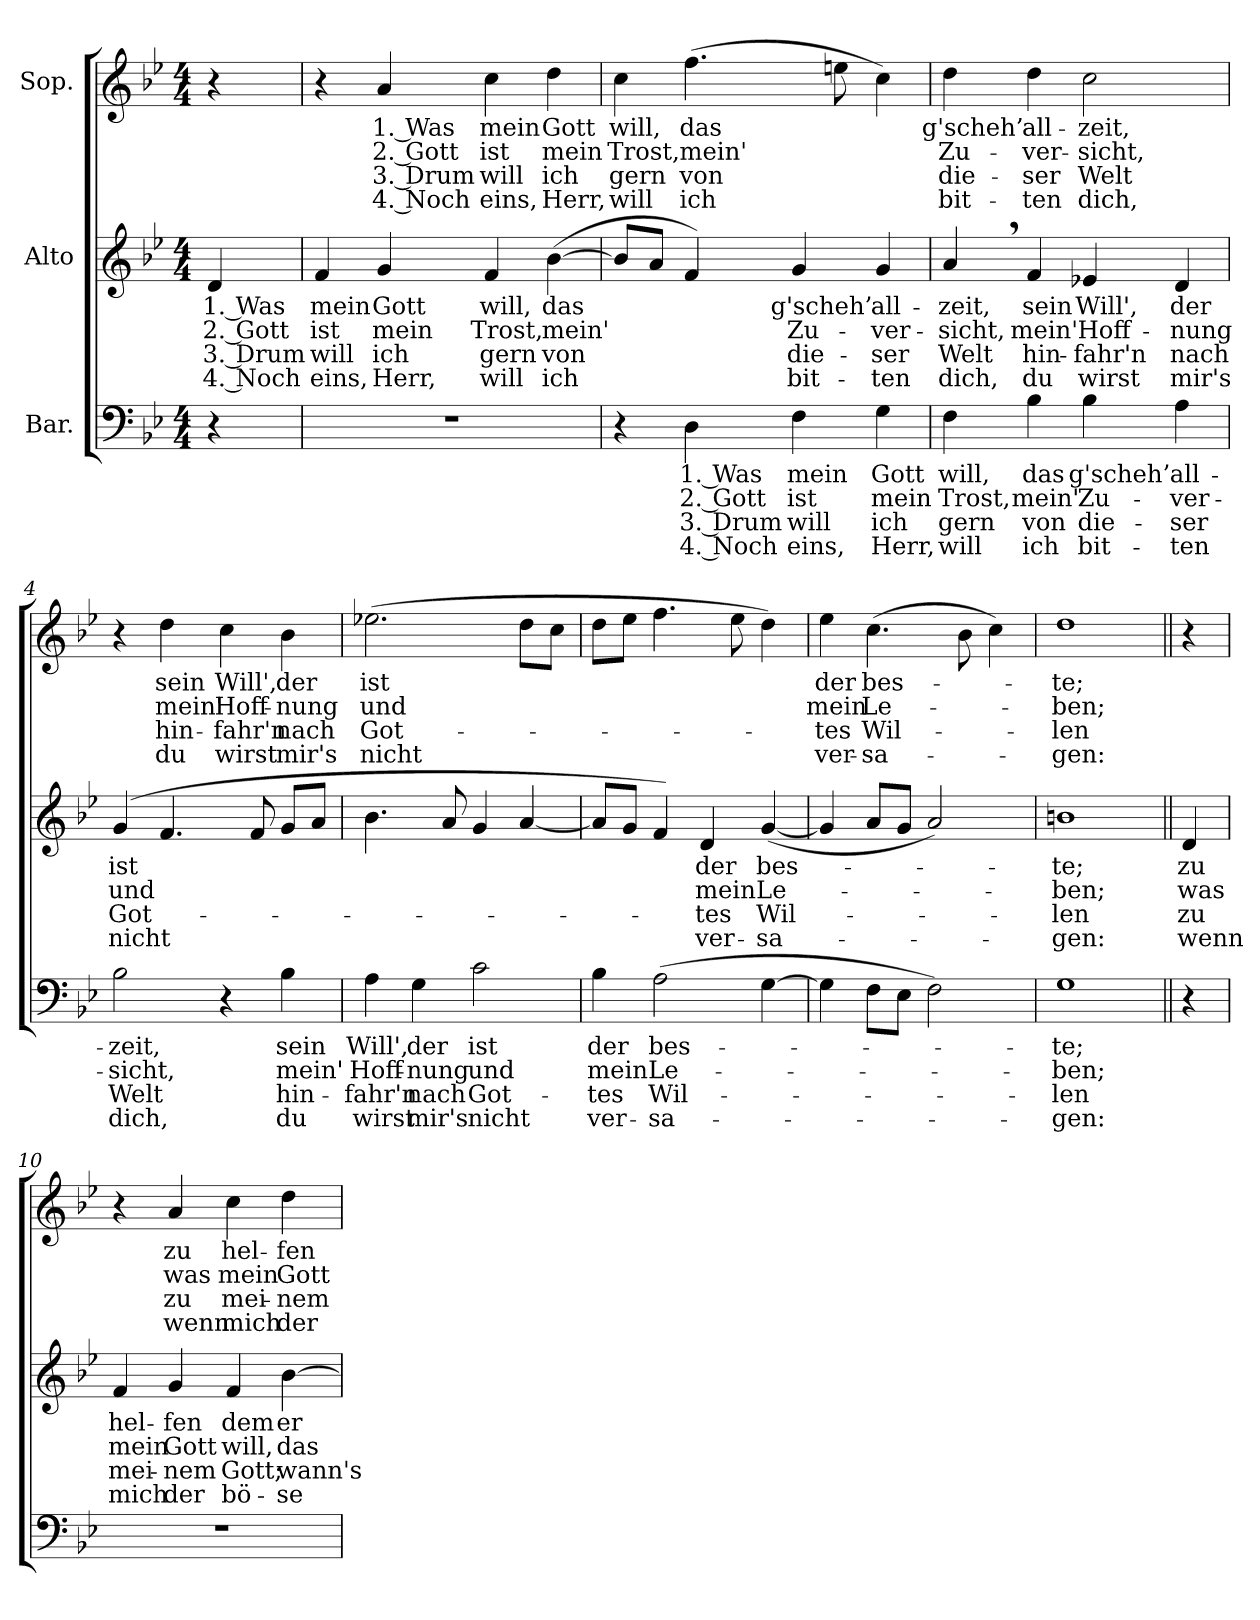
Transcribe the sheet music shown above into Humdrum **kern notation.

**kern	**text	**text	**text	**text	**kern	**text	**text	**text	**text	**kern	**text	**text	**text	**text
*part3	*part3	*part3	*part3	*part3	*part2	*part2	*part2	*part2	*part2	*part1	*part1	*part1	*part1	*part1
*staff3	*staff3	*staff3	*staff3	*staff3	*staff2	*staff2	*staff2	*staff2	*staff2	*staff1	*staff1	*staff1	*staff1	*staff1
*I"Bar.	*	*	*	*	*I"Alto	*	*	*	*	*I"Sop.	*	*	*	*
*clefF4	*	*	*	*	*clefG2	*	*	*	*	*clefG2	*	*	*	*
*k[b-e-]	*	*	*	*	*k[b-e-]	*	*	*	*	*k[b-e-]	*	*	*	*
*g:	*	*	*	*	*g:	*	*	*	*	*g:	*	*	*	*
*M4/4	*	*	*	*	*M4/4	*	*	*	*	*M4/4	*	*	*	*
=	=	=	=	=	=	=	=	=	=	=	=	=	=	=
!	!	!	!	!	!	!LO:LY:b	!LO:LY:b	!LO:LY:b	!LO:LY:b	!	!	!	!	!
4r	.	.	.	.	4d/	1. Was	2. Gott	3. Drum	4. Noch	4r	.	.	.	.
=1	=1	=1	=1	=1	=1	=1	=1	=1	=1	=1	=1	=1	=1	=1
!	!	!	!	!	!	!LO:LY:b	!LO:LY:b	!LO:LY:b	!LO:LY:b	!	!	!	!	!
1r	.	.	.	.	4f/	mein	ist	will	eins,	4r	.	.	.	.
!	!	!	!	!	!	!LO:LY:b	!LO:LY:b	!LO:LY:b	!LO:LY:b	!	!LO:LY:b	!LO:LY:b	!LO:LY:b	!LO:LY:b
.	.	.	.	.	4g/	Gott	mein	ich	Herr,	4a/	1. Was	2. Gott	3. Drum	4. Noch
!	!	!	!	!	!	!LO:LY:b	!LO:LY:b	!LO:LY:b	!LO:LY:b	!	!LO:LY:b	!LO:LY:b	!LO:LY:b	!LO:LY:b
.	.	.	.	.	4f/	will,	Trost,	gern	will	4cc\	mein	ist	will	eins,
!	!	!	!	!	!	!LO:LY:b	!LO:LY:b	!LO:LY:b	!LO:LY:b	!	!LO:LY:b	!LO:LY:b	!LO:LY:b	!LO:LY:b
.	.	.	.	.	(>[4b-\	das	mein'	von	ich	4dd\	Gott	mein	ich	Herr,
=2	=2	=2	=2	=2	=2	=2	=2	=2	=2	=2	=2	=2	=2	=2
!	!	!	!	!	!	!	!	!	!	!	!LO:LY:b	!LO:LY:b	!LO:LY:b	!LO:LY:b
4r	.	.	.	.	8b-/L]	.	.	.	.	4cc\	will,	Trost,	gern	will
.	.	.	.	.	8a/J	.	.	.	.	.	.	.	.	.
!	!LO:LY:b	!LO:LY:b	!LO:LY:b	!LO:LY:b	!	!	!	!	!	!	!LO:LY:b	!LO:LY:b	!LO:LY:b	!LO:LY:b
4D\	1. Was	2. Gott	3. Drum	4. Noch	4f/)	.	.	.	.	(>4.ff\	das	mein'	von	ich
!	!LO:LY:b	!LO:LY:b	!LO:LY:b	!LO:LY:b	!	!LO:LY:b	!LO:LY:b	!LO:LY:b	!LO:LY:b	!	!	!	!	!
4F\	mein	ist	will	eins,	4g/	g'scheh’	Zu-	die-	bit-	.	.	.	.	.
.	.	.	.	.	.	.	.	.	.	8een\	.	.	.	.
!	!LO:LY:b	!LO:LY:b	!LO:LY:b	!LO:LY:b	!	!LO:LY:b	!LO:LY:b	!LO:LY:b	!LO:LY:b	!	!	!	!	!
4G\	Gott	mein	ich	Herr,	4g/	all-	-ver-	-ser	-ten	4cc\)	.	.	.	.
=3	=3	=3	=3	=3	=3	=3	=3	=3	=3	=3	=3	=3	=3	=3
!	!LO:LY:b	!LO:LY:b	!LO:LY:b	!LO:LY:b	!	!LO:LY:b	!LO:LY:b	!LO:LY:b	!LO:LY:b	!	!LO:LY:b	!LO:LY:b	!LO:LY:b	!LO:LY:b
4F\	will,	Trost,	gern	will	4a,>/	-zeit,	-sicht,	Welt	dich,	4dd\	g'scheh’	Zu-	die-	bit-
!	!LO:LY:b	!LO:LY:b	!LO:LY:b	!LO:LY:b	!	!LO:LY:b	!LO:LY:b	!LO:LY:b	!LO:LY:b	!	!LO:LY:b	!LO:LY:b	!LO:LY:b	!LO:LY:b
4B-\	das	mein'	von	ich	4f/	sein	mein'	hin-	du	4dd\	all-	-ver-	-ser	-ten
!	!LO:LY:b	!LO:LY:b	!LO:LY:b	!LO:LY:b	!	!LO:LY:b	!LO:LY:b	!LO:LY:b	!LO:LY:b	!	!LO:LY:b	!LO:LY:b	!LO:LY:b	!LO:LY:b
4B-\	g'scheh’	Zu-	die-	bit-	4e-X/	Will',	Hoff-	-fahr'n	wirst	2cc\	-zeit,	-sicht,	Welt	dich,
!	!LO:LY:b	!LO:LY:b	!LO:LY:b	!LO:LY:b	!	!LO:LY:b	!LO:LY:b	!LO:LY:b	!LO:LY:b	!	!	!	!	!
4A\	all-	-ver-	-ser	-ten	4d/	der	-nung	nach	mir's	.	.	.	.	.
!!LO:LB:g=z
=4	=4	=4	=4	=4	=4	=4	=4	=4	=4	=4	=4	=4	=4	=4
!	!LO:LY:b	!LO:LY:b	!LO:LY:b	!LO:LY:b	!	!LO:LY:b	!LO:LY:b	!LO:LY:b	!LO:LY:b	!	!	!	!	!
2B-\	-zeit,	-sicht,	Welt	dich,	(4g/	ist	und	Got-	nicht	4r	.	.	.	.
!	!	!	!	!	!	!	!	!	!	!	!LO:LY:b	!LO:LY:b	!LO:LY:b	!LO:LY:b
.	.	.	.	.	4.f/	.	.	.	.	4dd\	sein	mein'	hin-	du
!	!	!	!	!	!	!	!	!	!	!	!LO:LY:b	!LO:LY:b	!LO:LY:b	!LO:LY:b
4r	.	.	.	.	.	.	.	.	.	4cc\	Will',	Hoff-	-fahr'n	wirst
.	.	.	.	.	8f/	.	.	.	.	.	.	.	.	.
!	!LO:LY:b	!LO:LY:b	!LO:LY:b	!LO:LY:b	!	!	!	!	!	!	!LO:LY:b	!LO:LY:b	!LO:LY:b	!LO:LY:b
4B-\	sein	mein'	hin-	du	8g/L	.	.	.	.	4b-\	der	-nung	nach	mir's
.	.	.	.	.	8a/J	.	.	.	.	.	.	.	.	.
=5	=5	=5	=5	=5	=5	=5	=5	=5	=5	=5	=5	=5	=5	=5
!	!LO:LY:b	!LO:LY:b	!LO:LY:b	!LO:LY:b	!	!	!	!	!	!	!LO:LY:b	!LO:LY:b	!LO:LY:b	!LO:LY:b
4A\	Will',	Hoff-	-fahr'n	wirst	4.b-\	.	.	.	.	(>2.ee-X\	ist	und	Got-	nicht
!	!LO:LY:b	!LO:LY:b	!LO:LY:b	!LO:LY:b	!	!	!	!	!	!	!	!	!	!
4G\	der	-nung	nach	mir's	.	.	.	.	.	.	.	.	.	.
.	.	.	.	.	8a/	.	.	.	.	.	.	.	.	.
!	!LO:LY:b	!LO:LY:b	!LO:LY:b	!LO:LY:b	!	!	!	!	!	!	!	!	!	!
2c\	ist	und	Got-	nicht	4g/	.	.	.	.	.	.	.	.	.
.	.	.	.	.	[4a/	.	.	.	.	8dd\L	.	.	.	.
.	.	.	.	.	.	.	.	.	.	8cc\J	.	.	.	.
=6	=6	=6	=6	=6	=6	=6	=6	=6	=6	=6	=6	=6	=6	=6
!	!LO:LY:b	!LO:LY:b	!LO:LY:b	!LO:LY:b	!	!	!	!	!	!	!	!	!	!
4B-\	der	mein	-tes	ver-	8a/L]	.	.	.	.	8dd\L	.	.	.	.
.	.	.	.	.	8g/J	.	.	.	.	8ee-\J	.	.	.	.
!	!LO:LY:b	!LO:LY:b	!LO:LY:b	!LO:LY:b	!	!	!	!	!	!	!	!	!	!
(>2A\	bes-	Le-	Wil-	-sa-	4f/)	.	.	.	.	4.ff\	.	.	.	.
!	!	!	!	!	!	!LO:LY:b	!LO:LY:b	!LO:LY:b	!LO:LY:b	!	!	!	!	!
.	.	.	.	.	4d/	der	mein	-tes	ver-	.	.	.	.	.
.	.	.	.	.	.	.	.	.	.	8ee-\	.	.	.	.
!	!	!	!	!	!	!LO:LY:b	!LO:LY:b	!LO:LY:b	!LO:LY:b	!	!	!	!	!
[4G\	.	.	.	.	(<[4g/	bes-	Le-	Wil-	-sa-	4dd\)	.	.	.	.
=7	=7	=7	=7	=7	=7	=7	=7	=7	=7	=7	=7	=7	=7	=7
!	!	!	!	!	!	!	!	!	!	!	!LO:LY:b	!LO:LY:b	!LO:LY:b	!LO:LY:b
4G\]	.	.	.	.	4g/]	.	.	.	.	4ee-\	der	mein	-tes	ver-
!	!	!	!	!	!	!	!	!	!	!	!LO:LY:b	!LO:LY:b	!LO:LY:b	!LO:LY:b
8F\L	.	.	.	.	8a/L	.	.	.	.	(>4.cc\	bes-	Le-	Wil-	-sa-
8E-\J	.	.	.	.	8g/J	.	.	.	.	.	.	.	.	.
2F\)	.	.	.	.	2a/)	.	.	.	.	.	.	.	.	.
.	.	.	.	.	.	.	.	.	.	8b-\	.	.	.	.
.	.	.	.	.	.	.	.	.	.	4cc\)	.	.	.	.
=8	=8	=8	=8	=8	=8	=8	=8	=8	=8	=8	=8	=8	=8	=8
!	!LO:LY:b	!LO:LY:b	!LO:LY:b	!LO:LY:b	!	!LO:LY:b	!LO:LY:b	!LO:LY:b	!LO:LY:b	!	!LO:LY:b	!LO:LY:b	!LO:LY:b	!LO:LY:b
1G	-te;	-ben;	-len	-gen:	1bn	-te;	-ben;	-len	-gen:	1dd	-te;	-ben;	-len	-gen:
!!LO:PB:g=z
=9||	=9||	=9||	=9||	=9||	=9||	=9||	=9||	=9||	=9||	=9||	=9||	=9||	=9||	=9||
!	!	!	!	!	!	!LO:LY:b	!LO:LY:b	!LO:LY:b	!LO:LY:b	!	!	!	!	!
4r	.	.	.	.	4d/	zu	was	zu	wenn	4r	.	.	.	.
=10	=10	=10	=10	=10	=10	=10	=10	=10	=10	=10	=10	=10	=10	=10
!	!	!	!	!	!	!LO:LY:b	!LO:LY:b	!LO:LY:b	!LO:LY:b	!	!	!	!	!
1r	.	.	.	.	4f/	hel-	mein	mei-	mich	4r	.	.	.	.
!	!	!	!	!	!	!LO:LY:b	!LO:LY:b	!LO:LY:b	!LO:LY:b	!	!LO:LY:b	!LO:LY:b	!LO:LY:b	!LO:LY:b
.	.	.	.	.	4g/	-fen	Gott	-nem	der	4a/	zu	was	zu	wenn
!	!	!	!	!	!	!LO:LY:b	!LO:LY:b	!LO:LY:b	!LO:LY:b	!	!LO:LY:b	!LO:LY:b	!LO:LY:b	!LO:LY:b
.	.	.	.	.	4f/	dem	will,	Gott;	bö-	4cc\	hel-	mein	mei-	mich
!	!	!	!	!	!	!LO:LY:b	!LO:LY:b	!LO:LY:b	!LO:LY:b	!	!LO:LY:b	!LO:LY:b	!LO:LY:b	!LO:LY:b
.	.	.	.	.	[4b-\	er	das	wann's	-se	4dd\	-fen	Gott	-nem	der
=	=	=	=	=	=	=	=	=	=	=	=	=	=	=
*-	*-	*-	*-	*-	*-	*-	*-	*-	*-	*-	*-	*-	*-	*-
